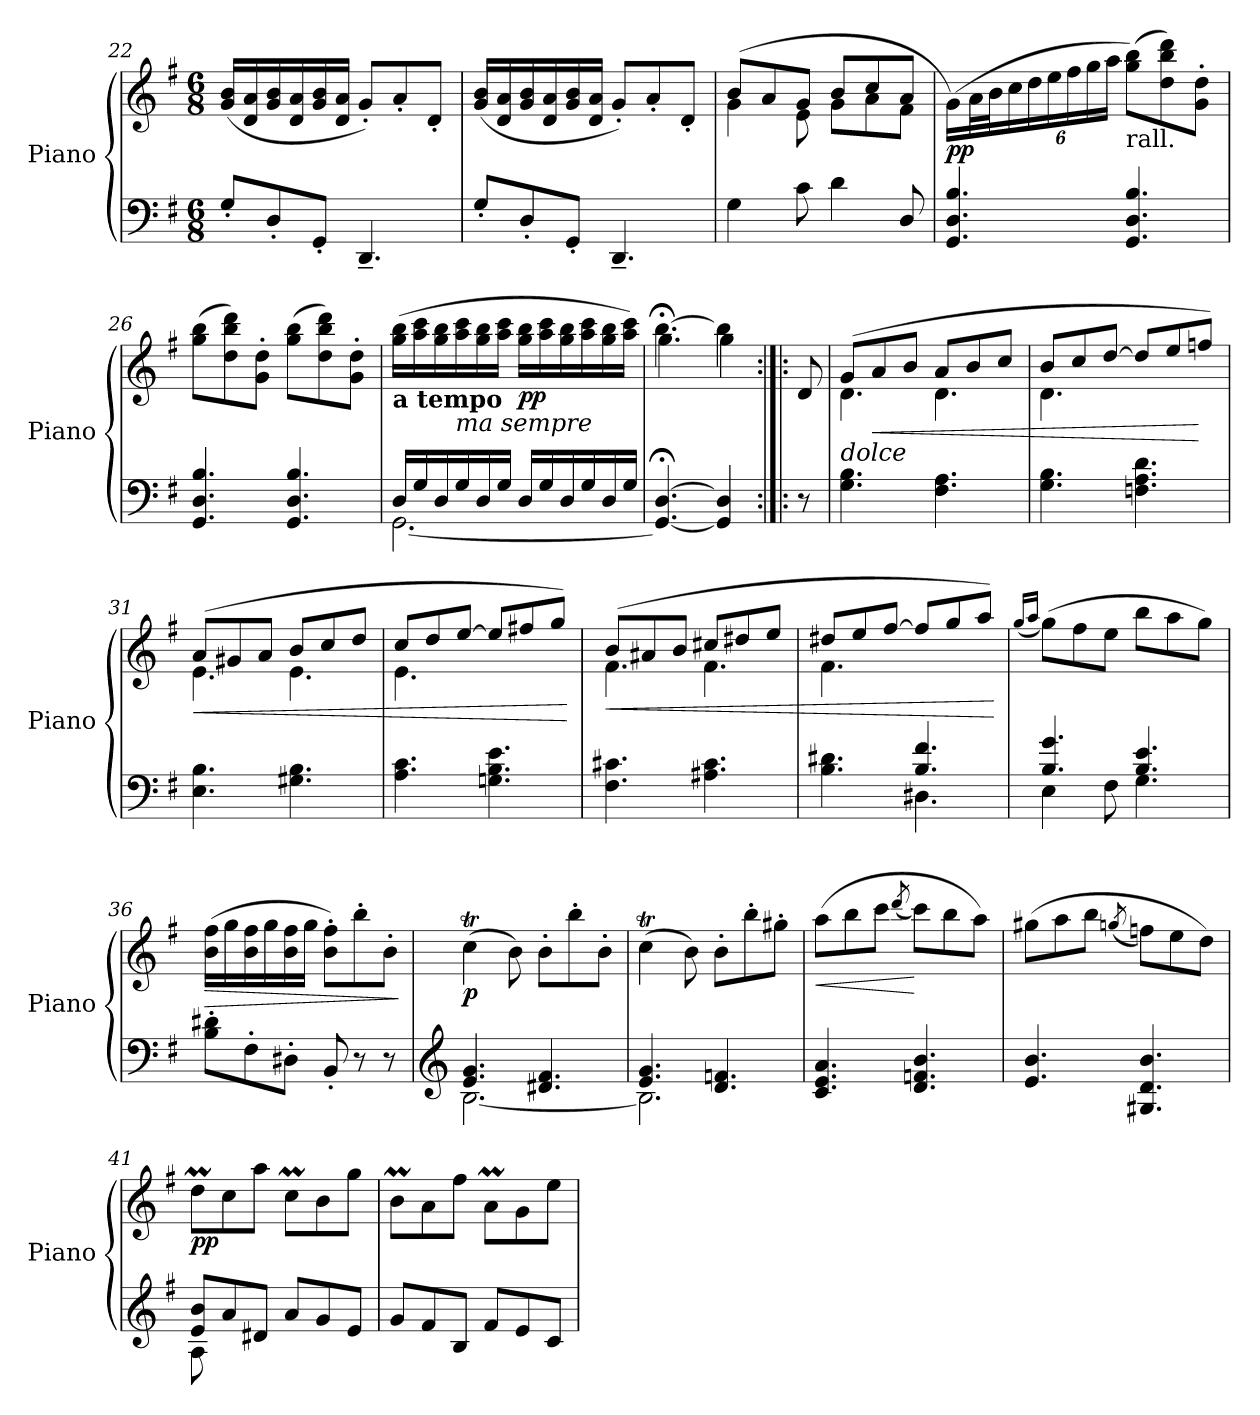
**kern	**kern	**dynam
*part1	*part1	*part1
*staff2	*staff1	*staff1/2
*I"Piano	*	*
*I'Piano	*	*
*clefF4	*clefG2	*
*k[f#]	*k[f#]	*
*M6/8	*M6/8	*
=22	=22	=22
8G'/L	(16g/ 16b/LL	.
.	16d/ 16a/	.
8D'/	16g/ 16b/	.
.	16d/ 16a/	.
8GG'/J	16g/ 16b/	.
.	16d/ 16a/JJ	.
4.DD~/	8g'/L)	.
.	8a'/	.
.	8d'/J	.
=23	=23	=23
8G'/L	(16g/ 16b/LL	.
.	16d/ 16a/	.
8D'/	16g/ 16b/	.
.	16d/ 16a/	.
8GG'/J	16g/ 16b/	.
.	16d/ 16a/JJ	.
4.DD~/	8g'/L)	.
.	8a'/	.
.	8d'/J	.
!!LO:LB:g=z
=24	=24	=24
*	*^	*
4G\	(8b/L	4g\	.
.	8a/	.	.
8c\	8g/J	8e\	.
4d\	8b/L	8g\L	.
.	8cc/	8a\	.
8D/	8a/J	8f#\J	.
=25	=25	=25	=25
!	!	!	!LO:DY:b
*	*v	*v	*
4.GG/ 4.D/ 4.B/	(16g\LL)	pp
.	32a\L	.
.	32b\J	.
*	*Xbrackettup	*
.	24cc\	.
.	24dd\	.
.	24ee\	.
.	24ff#\	.
.	24gg\	.
.	24aa\JJ	.
!	!LO:TX:b:t=rall.	!
4.GG/ 4.D/ 4.B/	(8gg\ 8bb\L)	.
.	8dd\ 8bb\ 8ddd\)	.
.	8g\' 8dd\'J	.
!!LO:LB:g=z
=26	=26	=26
4.GG/ 4.D/ 4.B/	(8gg\ 8bb\L	.
.	8dd\ 8bb\ 8ddd\)	.
.	8g\' 8dd\'J	.
4.GG/ 4.D/ 4.B/	(8gg\ 8bb\L	.
.	8dd\ 8bb\ 8ddd\)	.
.	8g\' 8dd\'J	.
=27	=27	=27
*^	*	*
!	!	!LO:TX:b:B:t=a tempo	!
16D/LL	[2.GG\	(16gg\ 16bb\LL	.
16G/	.	16aa\ 16ccc\	.
16D/	.	16gg\ 16bb\	.
!	!	!LO:TX:b:i:t=ma sempre	!
16G/	.	16aa\ 16ccc\	.
16D/	.	16gg\ 16bb\	.
16G/JJ	.	16aa\ 16ccc\JJ	.
!	!	!	!LO:DY:b
16D/LL	.	16gg\ 16bb\LL	pp
16G/	.	16aa\ 16ccc\	.
16D/	.	16gg\ 16bb\	.
16G/	.	16aa\ 16ccc\	.
16D/	.	16gg\ 16bb\	.
16G/JJ	.	16aa\ 16ccc\JJ)	.
*v	*v	*	*
=28	=28	=28
*	*^	*
4.GG/_;< [>4.D/;<	[4.bb;<\	4.gg\	.
4GG/] 4D/]	4bb\]	4gg\	.
*	*v	*v	*
!!LO:LB:g=z
=28X1:|!|:	=28X1:|!|:	=28X1:|!|:
8r	8d/	.
=29	=29	=29
*	*^	*
!	!LO:TX:b:i:t=dolce	!	!
4.G\ 4.B\	(>8g/L	4.d\	.
!	!	!	!LO:HP:b
.	8a/	.	<
.	8b/J	.	.
4.F#\ 4.A\	8a/L	4.d\	.
.	8b/	.	.
.	8cc/J	.	.
=30	=30	=30	=30
4.G\ 4.B\	8b/L	4.d\	.
.	8cc/	.	.
.	[>8dd/J	.	.
4.Fn\ 4.A\ 4.d\	8dd/L]	4.ryy	.
.	8ee/	.	.
.	8ffn/J)	.	[
=31	=31	=31	=31
!	!	!	!LO:HP:b
4.E\ 4.B\	(8a/L	4.e\	<
.	8g#X/	.	.
.	8a/J	.	.
4.G#X\ 4.B\	8b/L	4.e\	.
.	8cc/	.	.
.	8dd/J	.	.
=32	=32	=32	=32
4.A\ 4.c\	8cc/L	4.e\	.
.	8dd/	.	.
.	[>8ee/J	.	.
4.Gn\ 4.B\ 4.e\	8ee/L]	4.ryy	.
.	8ff#X/	.	.
.	8gg/J)	.	.
*	*v	*v	*
.	.	[
=33	=33	=33
!	!	!LO:HP:b
*	*^	*
4.F#\ 4.c#X\	(8b/L	4.f#\	<
.	8a#X/	.	.
.	8b/J	.	.
4.A#X\ 4.c#\	8cc#X/L	4.f#\	.
.	8dd#X/	.	.
.	8ee/J	.	.
!!LO:LB:g=z	!!
=34	=34	=34	=34
*^	*	*	*
4.B\ 4.d#X\	4.ryy	8dd#X/L	4.f#\	.
.	.	8ee/	.	.
.	.	[>8ff#/J	.	.
4.B/ 4.f#/	4.D#X\	8ff#/L]	4.ryy	.
.	.	8gg/	.	.
.	.	8aa/J)	.	.
*v	*v	*	*	*
*	*v	*v	*
.	.	[
=35	=35	=35
.	(16qgg/LL	.
.	16qaa/JJ	.
*^	*	*
4.B/ 4.g/	4E\	(8gg\L)	.
.	.	8ff#\	.
.	8F#\	8ee\J	.
4.B/ 4.e/	4.G\	8bb\L	.
.	.	8aa\	.
.	.	8gg\J)	.
*v	*v	*	*
=36	=36	=36
!	!	!LO:HP:b
8B\' 8d#X\'L	(16b\ 16ff#\LL	>
.	16gg\	.
8F#'\	16b\ 16ff#\	.
.	16gg\	.
8D#X'\J	16b\ 16ff#\	.
.	16gg\JJ	.
8BB'/	8b\' 8ff#\'L)	.
8r	8bb'\	.
8r	8b'\J	.
.	.	]
=37	=37	=37
*clefG2	*	*
*^	*	*
!	!	!	!LO:DY:b
4.e/ 4.g/	[2.B\	(4ccT\	p
.	.	8b\)	.
4.d#X/ 4.f#/	.	8b'\L	.
.	.	8bb'\	.
.	.	8b'\J	.
=38	=38	=38	=38
4.e/ 4.g/	2.B\]	(4ccT\	.
.	.	8b\)	.
4.d/ 4.fn/	.	8b'\L	.
.	.	8bb'\	.
.	.	8gg#X'\J	.
*v	*v	*	*
!!LO:PB:g=z
=39	=39	=39
!	!	!LO:HP:b
4.c/ 4.e/ 4.a/	(8aa\L	<
.	8bb\	.
.	8ccc\J	.
.	(8qddd/	.
4.d/ 4.fn/ 4.b/	8ccc\L)	[
.	8bb\	.
.	8aa\J)	.
=40	=40	=40
4.e/ 4.b/	(8gg#X\L	.
.	8aa\	.
.	8bb\J	.
.	(<8qggn/	.
4.G#X/ 4.d/ 4.b/	8ffn\L)	.
.	8ee\	.
.	8dd\J)	.
=41	=41	=41
*^	*	*
!	!	!	!LO:DY:b
8e/ 8b/L	8A\	8ddM\L	pp
8a/	2ryy	8cc\	.
8d#X/J	.	8aa\J	.
8a/L	.	8ccM\L	.
8g/	.	8b\	.
8e/J	8ryy	8gg\J	.
*v	*v	*	*
=42	=42	=42
8g/L	8bm\L	.
8f#/	8a\	.
8B/J	8ff#\J	.
8f#/L	8aM\L	.
8e/	8g\	.
8c/J	8ee\J	.
=	=	=
*-	*-	*-
